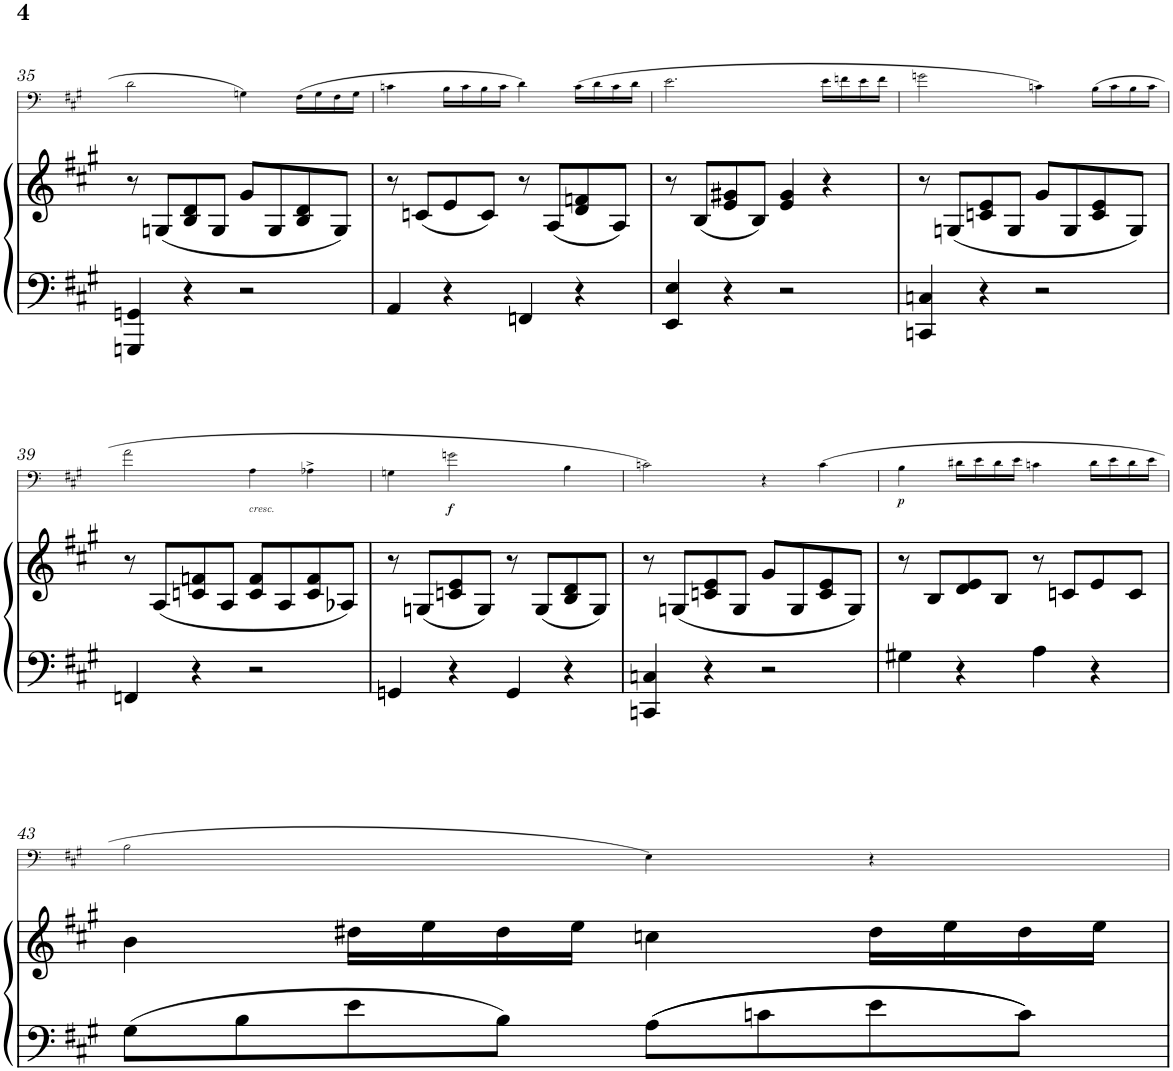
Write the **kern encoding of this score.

**kern	**kern	**kern	**dynam
*part2	*part2	*part1	*part1
*staff3	*staff2	*staff1	*staff1
*I"Piano	*	*I"Trombone	*
*I'Pno	*	*I'Trb	*
!!LO:PB:g=z
*clefF4	*clefG2	*clefF4	*
*k[f#c#g#]	*k[f#c#g#]	*k[f#c#g#]	*
*M4/4	*M4/4	*M4/4	*
*met(c)	*met(c)	*met(c)	*
=35	=35	=35	=35
4GGGn/ 4GGn/	8r	2d\	.
.	(8Gn/L	.	.
4r	8B/ 8d/	.	.
.	8G/J	.	.
2r	8g#/L	4Gn\	.
.	8G/	.	.
.	8B/ 8d/	(16F#\LL	.
.	.	16G\	.
.	8G/J)	16F#\	.
.	.	16G\JJ	.
=36	=36	=36	=36
4AA/	8r	4cn\	.
.	(8cn/L	.	.
4r	8e/	16B\LL	.
.	.	16c\	.
.	8c/J)	16B\	.
.	.	16c\JJ	.
4FFn/	8r	4d\)	.
.	(8A/L	.	.
4r	8d/ 8fn/	(16c\LL	.
.	.	16d\	.
.	8A/J)	16c\	.
.	.	16d\JJ	.
=37	=37	=37	=37
4EE/ 4E/	8r	2.e\	.
.	(8B/L	.	.
4r	8e/ 8g#X/	.	.
.	8B/J)	.	.
2r	4e/ 4g#/	.	.
.	4r	16e\LL	.
.	.	16fn\	.
.	.	16e\	.
.	.	16f\JJ	.
=38	=38	=38	=38
4CCn/ 4Cn/	8r	2gn\	.
.	(8Gn/L	.	.
4r	8cn/ 8e/	.	.
.	8G/J	.	.
2r	8g#/L	4cn\)	.
.	8G/	.	.
.	8c/ 8e/	(16B\LL	.
.	.	16c\	.
.	8G/J)	16B\	.
.	.	16c\JJ	.
!!LO:LB:g=z
=39	=39	=39	=39
4FFn/	8r	2a\	.
.	(8A/L	.	.
4r	8cn/ 8fn/	.	.
.	8A/J	.	.
!	!	!LO:TX:b:i:t=cresc.	!
2r	8c/ 8f/L	4A\	.
.	8A/	.	.
.	8c/ 8f/	4A-X^\	.
.	8A-X/J)	.	.
=40	=40	=40	=40
4GGn/	8r	4Gn\	.
.	(8Gn/L	.	.
!	!	!	!LO:DY:b
4r	8cn/ 8e/	2gn\	f
.	8G/J)	.	.
4GG/	8r	.	.
.	(8G/L	.	.
4r	8B/ 8d/	4B\	.
.	8G/J)	.	.
=41	=41	=41	=41
4CCn/ 4Cn/	8r	2cn\)	.
.	(8Gn/L	.	.
4r	8cn/ 8e/	.	.
.	8G/J	.	.
2r	8g#/L	4r	.
.	8G/	.	.
.	8c/ 8e/	(4c\	.
.	8G/J)	.	.
=42	=42	=42	=42
!	!	!	!LO:DY:b
4G#X\	8r	4B\	p
.	8B/L	.	.
4r	8d/ 8e/	16d#X\LL	.
.	.	16e\	.
.	8B/J	16d#\	.
.	.	16e\JJ	.
4A\	8r	4cn\	.
.	8cn/L	.	.
4r	8e/	16d#\LL	.
.	.	16e\	.
.	8c/J	16d#\	.
.	.	16e\JJ	.
!!LO:LB:g=z
=43	=43	=43	=43
8G#\L	4b\	2B\	.
8B\	.	.	.
8e\	16dd#X\LL	.	.
.	16ee\	.	.
8B\J	16dd#\	.	.
.	16ee\JJ	.	.
8A\L	4ccn\	4E\)	.
8cn\	.	.	.
8e\	16dd#\LL	4r	.
.	16ee\	.	.
8c\J	16dd#\	.	.
.	16ee\JJ	.	.
=	=	=	=
*-	*-	*-	*-
